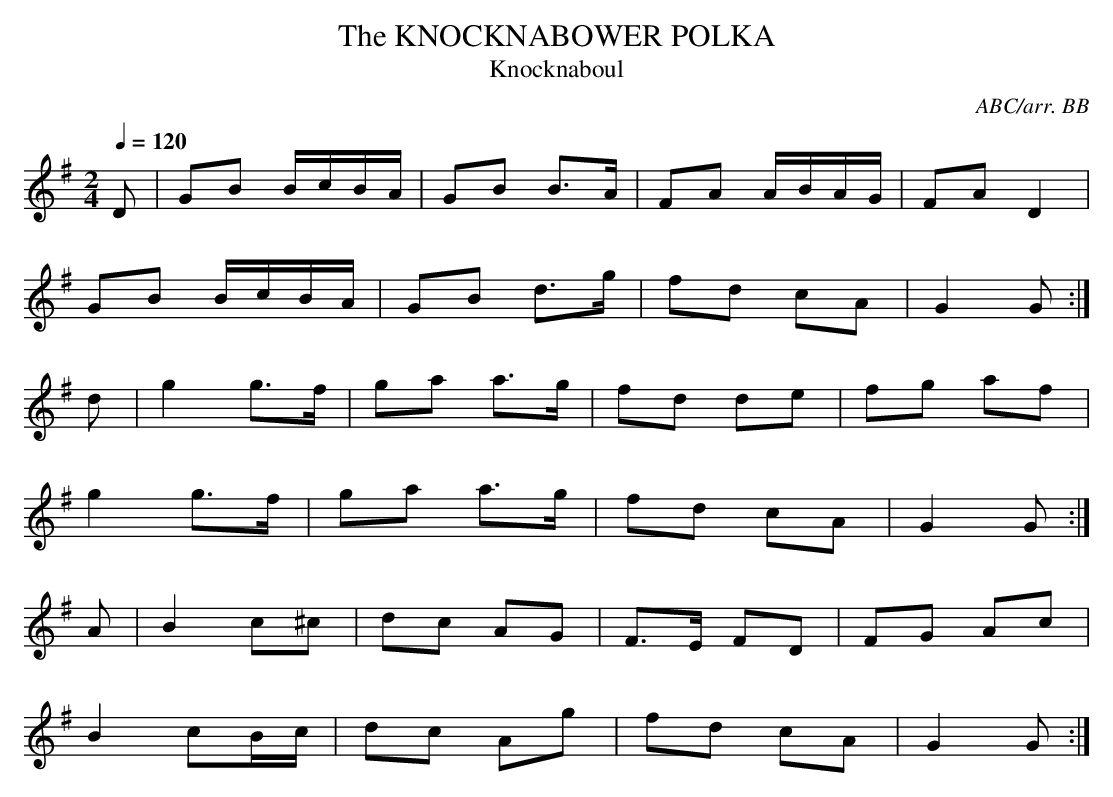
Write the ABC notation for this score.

X:1
T:KNOCKNABOWER POLKA, The
T:Knocknaboul
C:ABC/arr. BB
M:2/4
L:1/8
Q:1/4=120
K:G
D|GB B/c/B/A/|GB B>A|FA A/B/A/G/|FA D2|
GB B/c/B/A/|GB d>g|fd cA|G2G :|
d|g2 g>f|ga a>g|fd de|fg af|
g2 g>f|ga a>g|fd cA|G2G :|
A|B2 c^c|dc AG|F>E FD|FG Ac|
B2 cB/c/|dc Ag|fd cA|G2G :|
